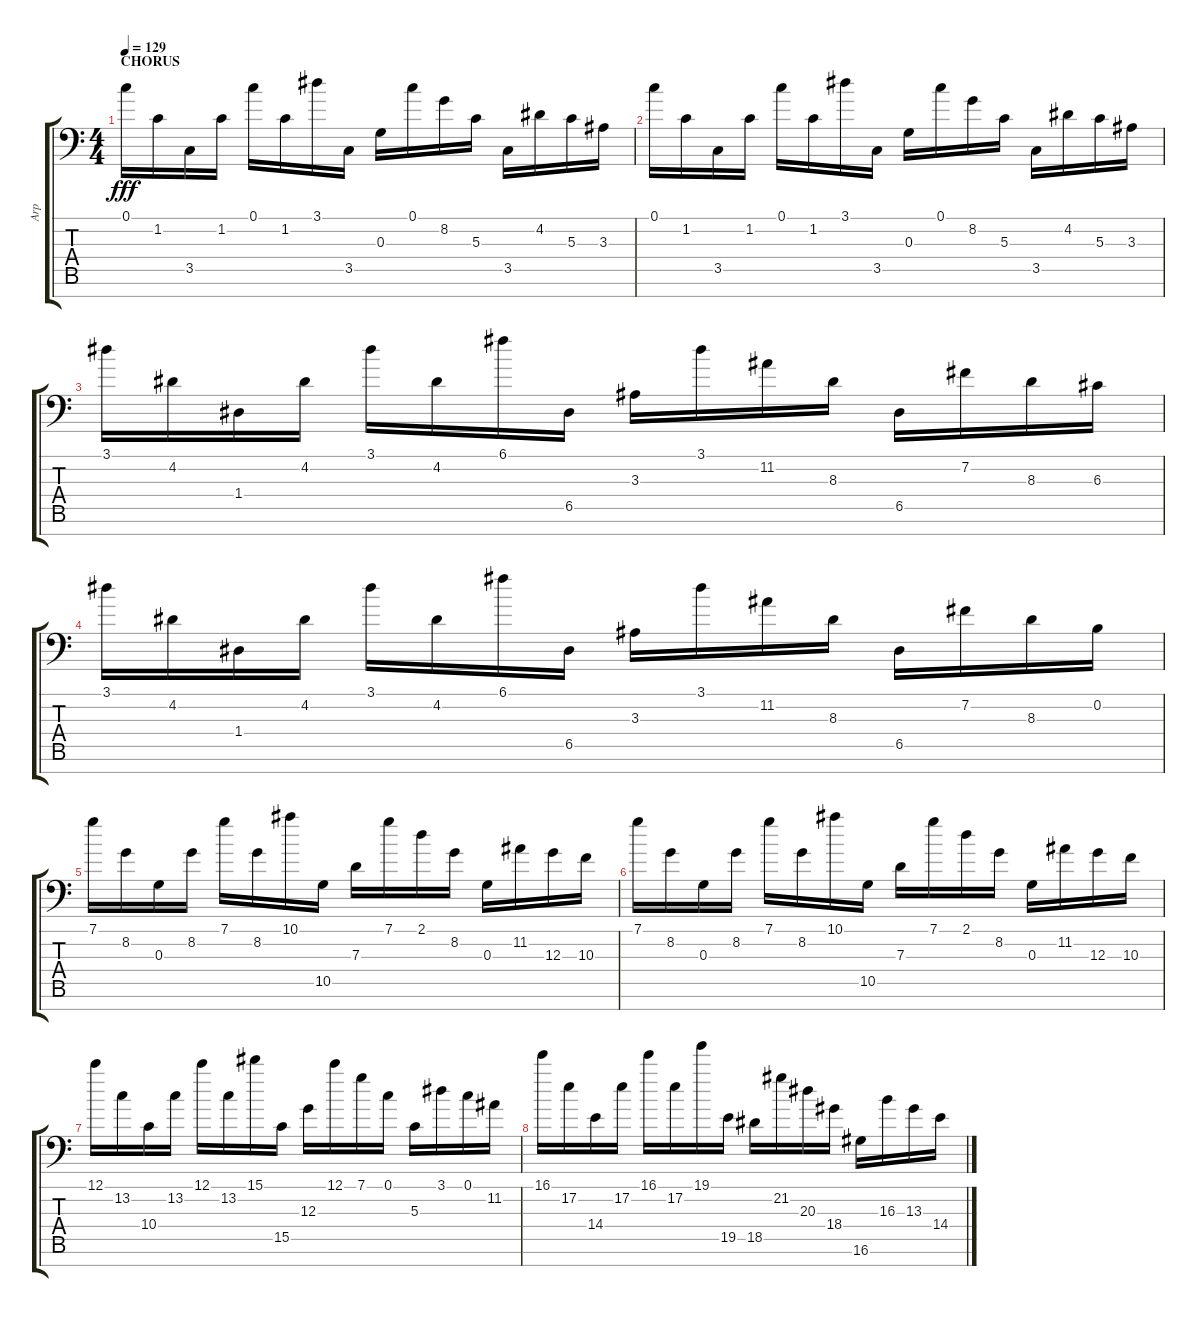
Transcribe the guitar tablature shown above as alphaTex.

\track ("Arp" "Arp") {instrument lead2sawtooth}
\staff {score tabs}
\tuning (C5 B3 G3 D3 A2 E2 C-1) {hide}
\ts (4 4)
\section ("" "CHORUS")
\tempo 129
\clef f4
\ks c
0.1.16{dy fff} 1.2.16 3.5.16 1.2.16 0.1.16 1.2.16 3.1.16 3.5.16 0.3.16 0.1.16 8.2.16 5.3.16 3.5.16 4.2.16 5.3.16 3.3.16 |
0.1.16 1.2.16 3.5.16 1.2.16 0.1.16 1.2.16 3.1.16 3.5.16 0.3.16 0.1.16 8.2.16 5.3.16 3.5.16 4.2.16 5.3.16 3.3.16 |
3.1.16 4.2.16 1.4.16 4.2.16 3.1.16 4.2.16 6.1.16 6.5.16 3.3.16 3.1.16 11.2.16 8.3.16 6.5.16 7.2.16 8.3.16 6.3.16 |
3.1.16 4.2.16 1.4.16 4.2.16 3.1.16 4.2.16 6.1.16 6.5.16 3.3.16 3.1.16 11.2.16 8.3.16 6.5.16 7.2.16 8.3.16 0.2.16 |
7.1.16 8.2.16 0.3.16 8.2.16 7.1.16 8.2.16 10.1.16 10.5.16 7.3.16 7.1.16 2.1.16 8.2.16 0.3.16 11.2.16 12.3.16 10.3.16 |
7.1.16 8.2.16 0.3.16 8.2.16 7.1.16 8.2.16 10.1.16 10.5.16 7.3.16 7.1.16 2.1.16 8.2.16 0.3.16 11.2.16 12.3.16 10.3.16 |
12.1.16 13.2.16 10.4.16 13.2.16 12.1.16 13.2.16 15.1.16 15.5.16 12.3.16 12.1.16 7.1.16 0.1.16 5.3.16 3.1.16 0.1.16 11.2.16 |
16.1.16 17.2.16 14.4.16 17.2.16 16.1.16 17.2.16 19.1.16 19.5.16 18.5.16 21.2.16 20.3.16 18.4.16 16.6.16 16.3.16 13.3.16 14.4.16
